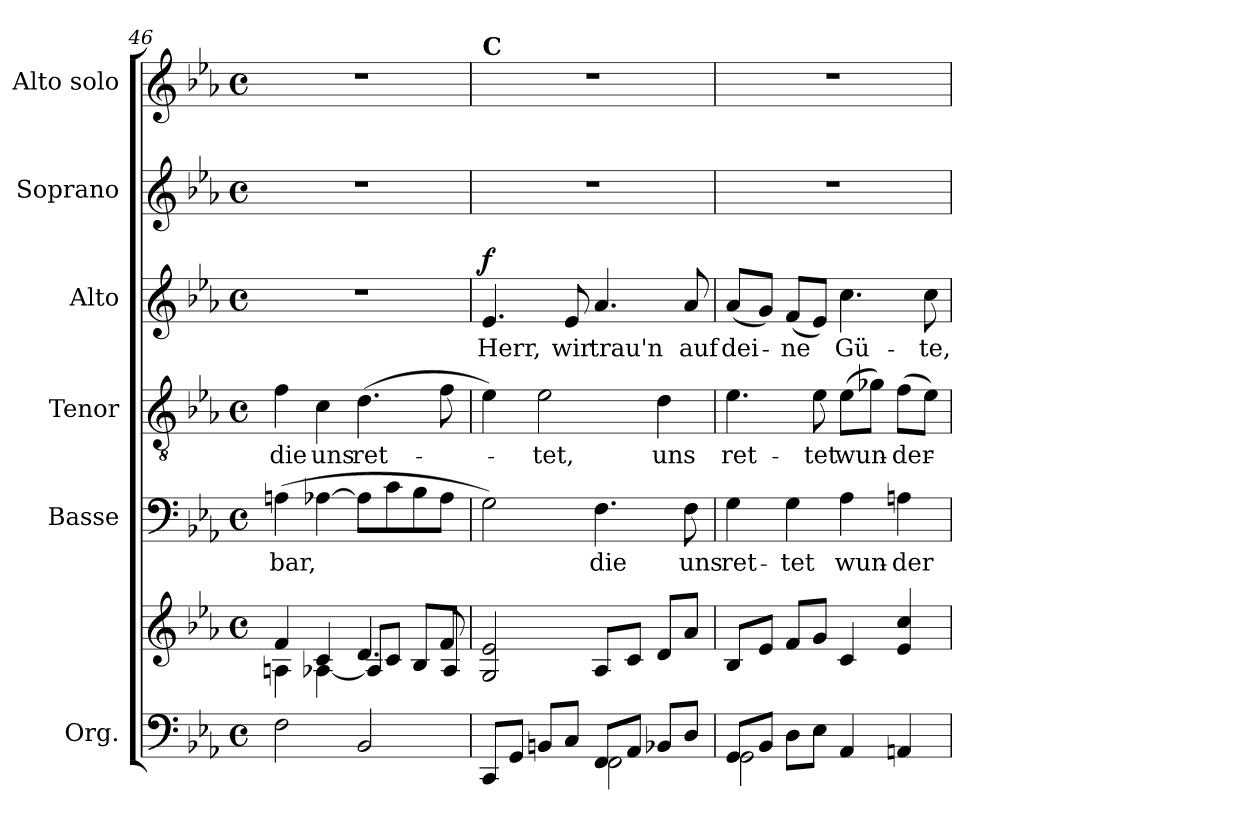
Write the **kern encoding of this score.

**kern	**kern	**kern	**text	**kern	**text	**kern	**text	**dynam	**kern	**kern
*part6	*part6	*part5	*part5	*part4	*part4	*part3	*part3	*part3	*part2	*part1
*staff7	*staff6	*staff5	*staff5	*staff4	*staff4	*staff3	*staff3	*staff3	*staff2	*staff1
*I"Org.	*	*I"Basse	*	*I"Tenor	*	*I"Alto	*	*	*I"Soprano	*I"Alto solo
*	*	*I'B.	*	*I'T.	*	*I'A.	*	*	*I'S.	*
*clefF4	*clefG2	*clefF4	*	*clefGv2	*	*clefG2	*	*	*clefG2	*clefG2
*k[b-e-a-]	*k[b-e-a-]	*k[b-e-a-]	*	*k[b-e-a-]	*	*k[b-e-a-]	*	*	*k[b-e-a-]	*k[b-e-a-]
*M4/4	*M4/4	*M4/4	*	*M4/4	*	*M4/4	*	*	*M4/4	*M4/4
*met(c)	*met(c)	*met(c)	*	*met(c)	*	*met(c)	*	*	*met(c)	*met(c)
=46	=46	=46	=46	=46	=46	=46	=46	=46	=46	=46
*	*^	*	*	*	*	*	*	*	*	*
!	!	!	!	!LO:LY:b	!	!LO:LY:b	!	!	!	!	!
2F	4f	4An	(4An\	-bar,	4f\	die	1r	.	.	1r	1r
!	!	!	!	!	!	!LO:LY:b	!	!	!	!	!
.	4c	[4A-X	[4A-X\	.	4c\	uns	.	.	.	.	.
!	!	!	!	!	!	!LO:LY:b	!	!	!	!	!
2BB-	4.d	8A-/L]	8A-\L]	.	(4.d\	ret-	.	.	.	.	.
.	.	8c/J	8c\	.	.	.	.	.	.	.	.
.	.	8B-/L	8B-\	.	.	.	.	.	.	.	.
.	8f	8A-/J	8A-\J	.	8f\	.	.	.	.	.	.
=47	=47	=47	=47	=47	=47	=47	=47	=47	=47	=47	=47
*^	*	*	*	*	*	*	*	*	*	*	*
!	!	!	!	!	!	!	!	!	!	!	!	!LO:TX:B:t=C
!	!	!	!	!	!	!	!	!	!LO:LY:b	!LO:DY:a	!	!
*	*	*v	*v	*	*	*	*	*	*	*	*	*
8CC/L	2ryy	2G 2e-	2G\)	.	4e-\)	.	4.e-/	Herr,	f	1r	1r
8GG/J	.	.	.	.	.	.	.	.	.	.	.
!	!	!	!	!	!	!LO:LY:b	!	!	!	!	!
8BBn/L	.	.	.	.	2e-\	-tet,	.	.	.	.	.
!	!	!	!	!	!	!	!	!LO:LY:b	!	!	!
8C/J	.	.	.	.	.	.	8e-/	wir	.	.	.
!	!	!	!	!LO:LY:b	!	!	!	!LO:LY:b	!	!	!
8FF/L	2FF	8A-/L	4.F\	die	.	.	4.a-/	trau'n	.	.	.
8AA-/J	.	8c/J	.	.	.	.	.	.	.	.	.
!	!	!	!	!	!	!LO:LY:b	!	!	!	!	!
8BB-X/L	.	8d/L	.	.	4d\	uns	.	.	.	.	.
!	!	!	!	!LO:LY:b	!	!	!	!LO:LY:b	!	!	!
8D/J	.	8a-/J	8F\	uns	.	.	8a-/	auf	.	.	.
=48	=48	=48	=48	=48	=48	=48	=48	=48	=48	=48	=48
!	!	!	!	!LO:LY:b	!	!LO:LY:b	!	!LO:LY:b	!	!	!
8GG/L	2GG	8B-/L	4G\	ret-	4.e-\	ret-	(8a-/L	dei-	.	1r	1r
8BB-/J	.	8e-/J	.	.	.	.	8g/J)	.	.	.	.
!	!	!	!	!LO:LY:b	!	!	!	!LO:LY:b	!	!	!
8D\L	.	8f/L	4G\	-tet	.	.	(8f/L	-ne	.	.	.
!	!	!	!	!	!	!LO:LY:b	!	!	!	!	!
8E-\J	.	8g/J	.	.	8e-\	-tet	8e-/J)	.	.	.	.
!	!	!	!	!LO:LY:b	!	!LO:LY:b	!	!LO:LY:b	!	!	!
4AA-	2ryy	4c	4A-\	wun-	(8e-\L	wun-	4.cc\	Gü-	.	.	.
.	.	.	.	.	8g-X\J)	.	.	.	.	.	.
!	!	!	!	!LO:LY:b	!	!LO:LY:b	!	!	!	!	!
4AAn	.	4e- 4cc	4An\	-der-	(8f\L	-der-	.	.	.	.	.
!	!	!	!	!	!	!	!	!LO:LY:b	!	!	!
.	.	.	.	.	8e-\J)	.	8cc\	-te,	.	.	.
*v	*v	*	*	*	*	*	*	*	*	*	*
=	=	=	=	=	=	=	=	=	=	=
*-	*-	*-	*-	*-	*-	*-	*-	*-	*-	*-
